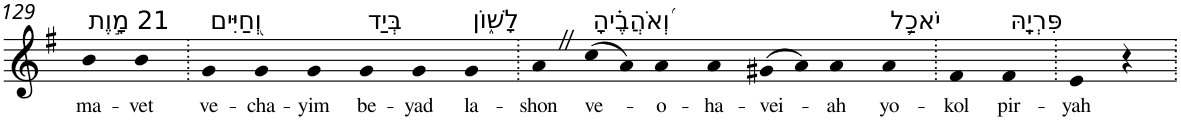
**kern	**text
*part1	*part1
*staff1	*staff1
*I"Piano	*
*I'Pno	*
!!LO:PB:g=z
*clefG2	*
*k[f#]	*
*G:	*
=129	=129
!LO:TX:a:t=21 מָ֣וֶת	!
!	!LO:LY:b
4b	ma-
!	!LO:LY:b
4b	-vet
=130.	=130.
!LO:TX:a:t=וְ֭חַיִּים	!
!	!LO:LY:b
4g	ve-
!	!LO:LY:b
4g	-cha-
!	!LO:LY:b
4g	-yim
!LO:TX:a:t=בְּיַד	!
!	!LO:LY:b
4g	be-
!	!LO:LY:b
4g	-yad
!LO:TX:a:t=לָשׁ֑וֹן	!
!	!LO:LY:b
4g	la-
=131.	=131.
!	!LO:LY:b
4aZ	-shon
!LO:TX:a:t=וְ֝אֹהֲבֶ֗יהָ	!
!	!LO:LY:b
(>8cc	ve-
8a)	.
!	!LO:LY:b
4a	-o-
!	!LO:LY:b
4a	-ha-
!	!LO:LY:b
(>8g#X	-vei-
8a)	.
!	!LO:LY:b
4a	-ah
!LO:TX:a:t=יֹאכַ֥ל	!
!	!LO:LY:b
4a	yo-
=132.	=132.
!	!LO:LY:b
4f#	-kol
!LO:TX:a:t=פִּרְיָֽהּ	!
!	!LO:LY:b
4f#	pir-
=133.	=133.
!	!LO:LY:b
4e	-yah
4r	.
=.	=.
*-	*-
